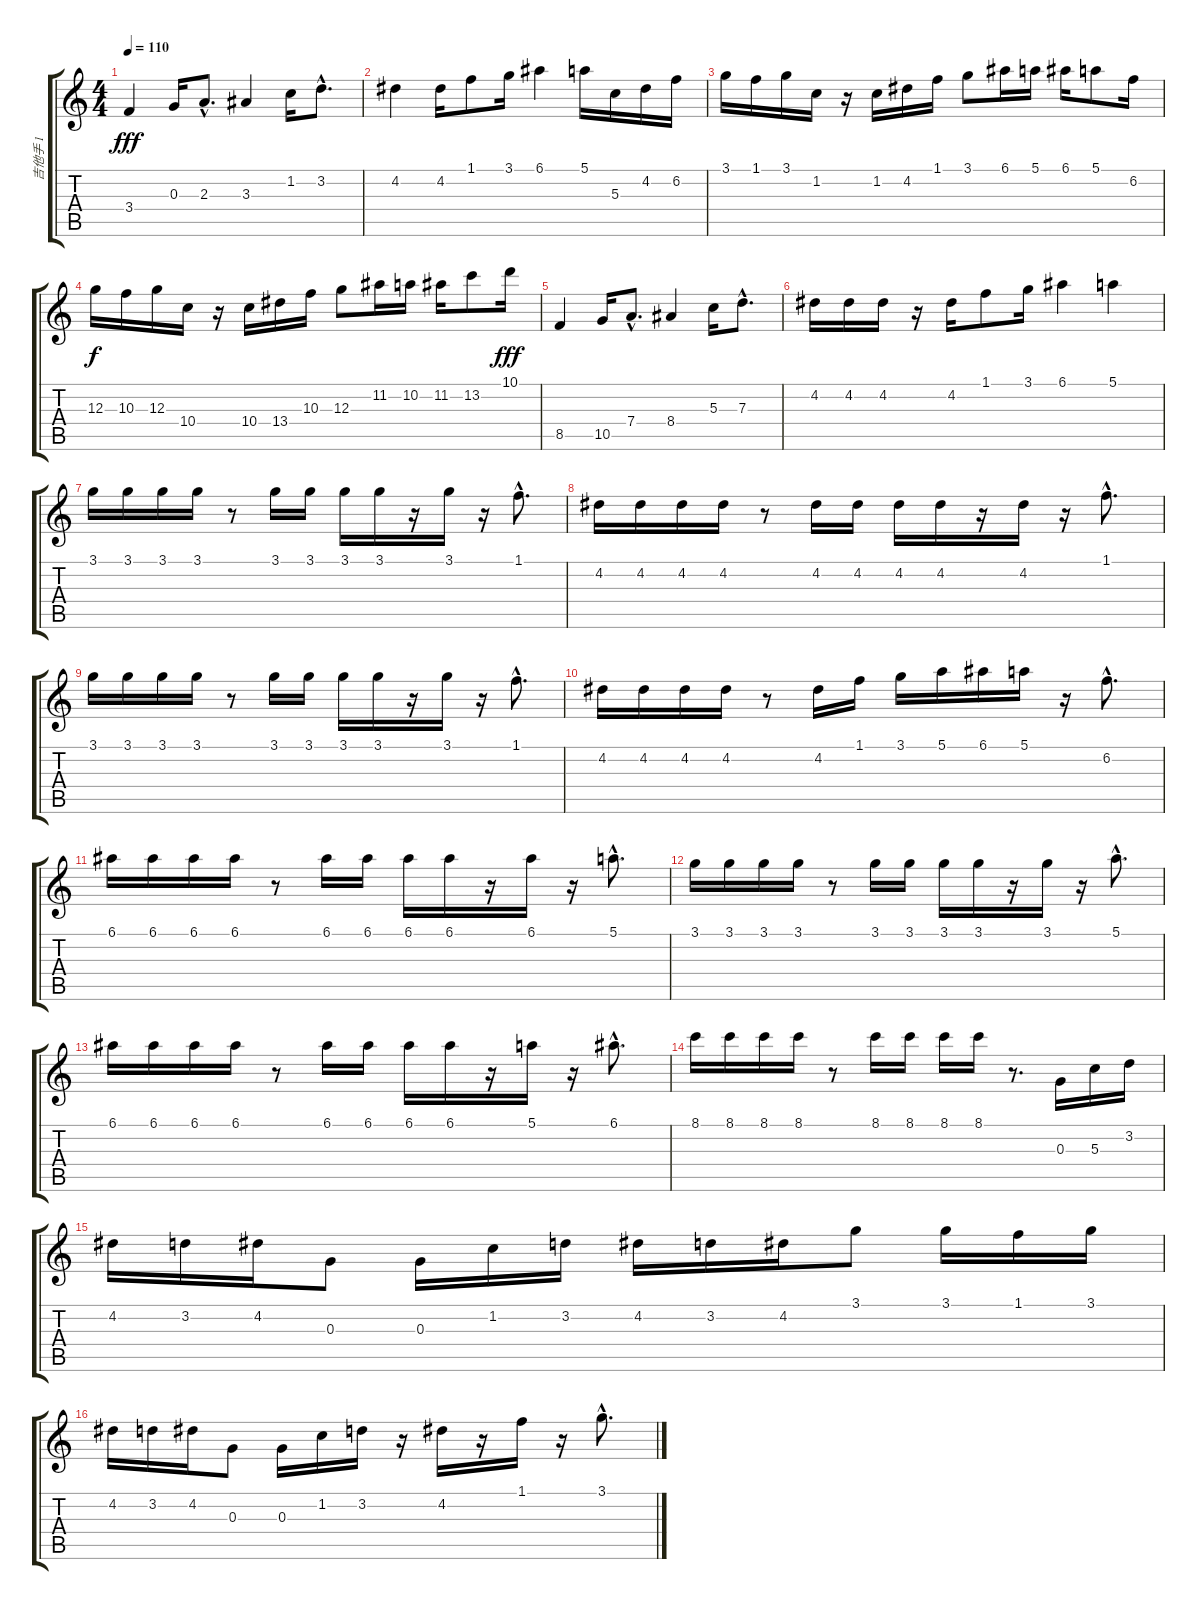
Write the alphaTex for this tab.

\track ("吉他手 1" "吉他手 1") {instrument distortionguitar}
\staff {score tabs}
\tuning (E4 B3 G3 D3 A2 E2) {hide}
\ts (4 4)
\tempo 110
\clef g2
\ks c
3.4.4{dy fff} 0.3.16 2.3{hac}.8{d} 3.3.4 1.2.16 3.2{hac}.8{d} |
4.2.4 4.2.16 1.1.8 3.1.16 6.1.4 5.1.16 5.3.16 4.2.16 6.2.16 |
3.1.16 1.1.16 3.1.16 1.2.16 r.16 1.2.16 4.2.16 1.1.16 3.1.8 6.1.16 5.1.16 6.1.16 5.1.8 6.2.16 |
12.3.16{dy f} 10.3.16 12.3.16 10.4.16 r.16 10.4.16 13.4.16 10.3.16 12.3.8 11.2.16 10.2.16 11.2.16 13.2.8 10.1.16{dy fff} |
8.5.4 10.5.16 7.4{hac}.8{d} 8.4.4 5.3.16 7.3{hac}.8{d} |
4.2.16 4.2.16 4.2.16 r.16 4.2.16 1.1.8 3.1.16 6.1.4 5.1.4 |
3.1.16 3.1.16 3.1.16 3.1.16 r.8 3.1.16 3.1.16 3.1.16 3.1.16 r.16 3.1.16 r.16 1.1{hac}.8{d} |
4.2.16 4.2.16 4.2.16 4.2.16 r.8 4.2.16 4.2.16 4.2.16 4.2.16 r.16 4.2.16 r.16 1.1{hac}.8{d} |
3.1.16 3.1.16 3.1.16 3.1.16 r.8 3.1.16 3.1.16 3.1.16 3.1.16 r.16 3.1.16 r.16 1.1{hac}.8{d} |
4.2.16 4.2.16 4.2.16 4.2.16 r.8 4.2.16 1.1.16 3.1.16 5.1.16 6.1.16 5.1.16 r.16 6.2{hac}.8{d} |
6.1.16 6.1.16 6.1.16 6.1.16 r.8 6.1.16 6.1.16 6.1.16 6.1.16 r.16 6.1.16 r.16 5.1{hac}.8{d} |
3.1.16 3.1.16 3.1.16 3.1.16 r.8 3.1.16 3.1.16 3.1.16 3.1.16 r.16 3.1.16 r.16 5.1{hac}.8{d} |
6.1.16 6.1.16 6.1.16 6.1.16 r.8 6.1.16 6.1.16 6.1.16 6.1.16 r.16 5.1.16 r.16 6.1{hac}.8{d} |
8.1.16 8.1.16 8.1.16 8.1.16 r.8 8.1.16 8.1.16 8.1.16 8.1.16 r.8{d} 0.3.16 5.3.16 3.2.16 |
4.2.16 3.2.16 4.2.16 0.3.8 0.3.16 1.2.16 3.2.16 4.2.16 3.2.16 4.2.16 3.1.8 3.1.16 1.1.16 3.1.16 |
4.2.16 3.2.16 4.2.16 0.3.8 0.3.16 1.2.16 3.2.16 r.16 4.2.16 r.16 1.1.16 r.16 3.1{hac}.8{d}
